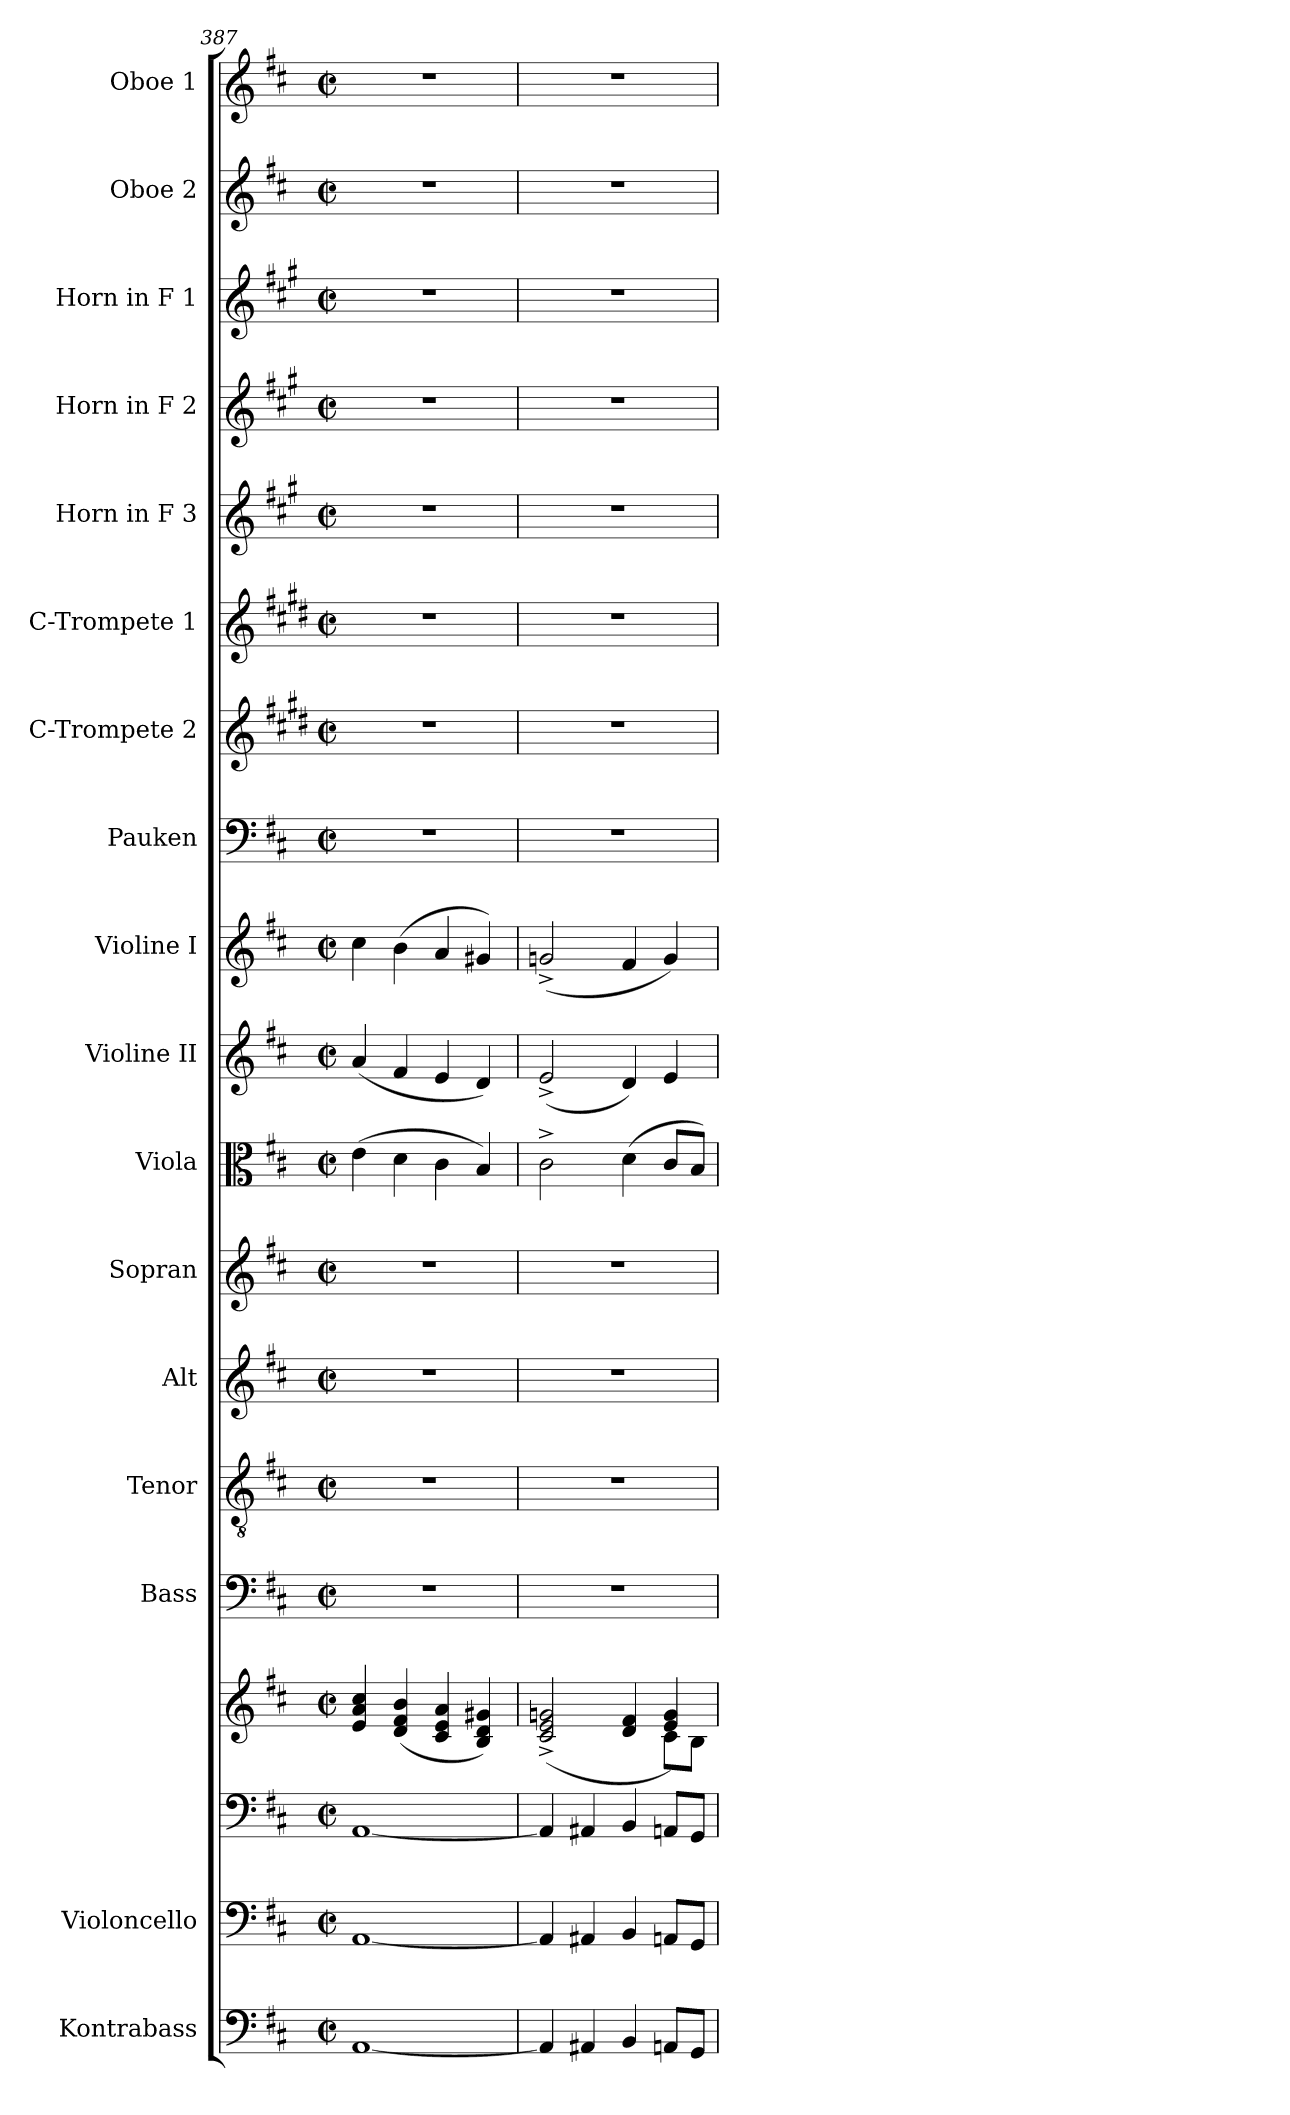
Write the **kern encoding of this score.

**kern	**kern	**kern	**kern	**kern	**kern	**kern	**kern	**kern	**kern	**kern	**kern	**kern	**kern	**kern	**kern	**kern	**kern	**kern
*part18	*part17	*part16	*part16	*part15	*part14	*part13	*part12	*part11	*part10	*part9	*part8	*part7	*part6	*part5	*part4	*part3	*part2	*part1
*staff19	*staff18	*staff17	*staff16	*staff15	*staff14	*staff13	*staff12	*staff11	*staff10	*staff9	*staff8	*staff7	*staff6	*staff5	*staff4	*staff3	*staff2	*staff1
*I"Kontrabass	*I"Violoncello	*	*	*I"Bass	*I"Tenor	*I"Alt	*I"Sopran	*I"Viola	*I"Violine II	*I"Violine I	*I"Pauken	*I"C-Trompete 2	*I"C-Trompete 1	*I"Horn in F 3	*I"Horn in F 2	*I"Horn in F 1	*I"Oboe 2	*I"Oboe 1
*I'Kb.	*I'Vc.	*	*	*I'B.	*I'T.	*I'A.	*I'S.	*I'Vla.	*I'Vl. II	*I'Vl. I	*I'Pk.	*I'C Trp. 2	*I'C Trp. 1	*	*	*	*I'Ob. 2	*I'Ob. 1
*clefF4	*clefF4	*clefF4	*clefG2	*clefF4	*clefGv2	*clefG2	*clefG2	*clefC3	*clefG2	*clefG2	*clefF4	*clefG2	*clefG2	*clefG2	*clefG2	*clefG2	*clefG2	*clefG2
*ITrd7c12	*	*	*	*	*	*	*	*	*	*	*	*ITrd1c2	*ITrd1c2	*ITrd4c7	*ITrd4c7	*ITrd4c7	*	*
*k[f#c#]	*k[f#c#]	*k[f#c#]	*k[f#c#]	*k[f#c#]	*k[f#c#]	*k[f#c#]	*k[f#c#]	*k[f#c#]	*k[f#c#]	*k[f#c#]	*k[f#c#]	*k[f#c#]	*k[f#c#]	*k[f#c#]	*k[f#c#]	*k[f#c#]	*k[f#c#]	*k[f#c#]
*D:	*D:	*D:	*D:	*D:	*D:	*D:	*D:	*D:	*D:	*D:	*D:	*D:	*D:	*D:	*D:	*D:	*D:	*D:
*M2/2	*M2/2	*M2/2	*M2/2	*M2/2	*M2/2	*M2/2	*M2/2	*M2/2	*M2/2	*M2/2	*M2/2	*M2/2	*M2/2	*M2/2	*M2/2	*M2/2	*M2/2	*M2/2
*met(c|)	*met(c|)	*met(c|)	*met(c|)	*met(c|)	*met(c|)	*met(c|)	*met(c|)	*met(c|)	*met(c|)	*met(c|)	*met(c|)	*met(c|)	*met(c|)	*met(c|)	*met(c|)	*met(c|)	*met(c|)	*met(c|)
=387	=387	=387	=387	=387	=387	=387	=387	=387	=387	=387	=387	=387	=387	=387	=387	=387	=387	=387
[1AAA	[1AA	[1AA	4e/ 4a/ 4cc#/	1r	1r	1r	1r	(>4e\	(<4a/	4cc#\	1r	1r	1r	1r	1r	1r	1r	1r
.	.	.	(<4d/ 4f#/ 4b/	.	.	.	.	4d\	4f#/	(>4b\	.	.	.	.	.	.	.	.
.	.	.	4c#/ 4e/ 4a/	.	.	.	.	4c#\	4e/	4a/	.	.	.	.	.	.	.	.
.	.	.	4B/ 4d/ 4g#X/)	.	.	.	.	4B/)	4d/)	4g#X/)	.	.	.	.	.	.	.	.
=388	=388	=388	=388	=388	=388	=388	=388	=388	=388	=388	=388	=388	=388	=388	=388	=388	=388	=388
*	*	*	*^	*	*	*	*	*	*	*	*	*	*	*	*	*	*	*
4AAA/]	4AA/]	4AA/]	(2c#/^< 2e/^< 2gn/^<	2.ryy	1r	1r	1r	1r	2c#^>\	(<2e^</	(<2gn^</	1r	1r	1r	1r	1r	1r	1r	1r
4AAA#X/	4AA#X/	4AA#X/	.	.	.	.	.	.	.	.	.	.	.	.	.	.	.	.	.
4BBB/	4BB/	4BB/	4d/ 4f#/	.	.	.	.	.	(>4d\	4d/)	4f#/	.	.	.	.	.	.	.	.
8AAAn/L	8AAn/L	8AAn/L	4e/ 4g/)	8c#\L	.	.	.	.	8c#/L	4e/	4g/)	.	.	.	.	.	.	.	.
8GGG/J	8GG/J	8GG/J	.	8B\J	.	.	.	.	8B/J)	.	.	.	.	.	.	.	.	.	.
*	*	*	*v	*v	*	*	*	*	*	*	*	*	*	*	*	*	*	*	*
=	=	=	=	=	=	=	=	=	=	=	=	=	=	=	=	=	=	=
*-	*-	*-	*-	*-	*-	*-	*-	*-	*-	*-	*-	*-	*-	*-	*-	*-	*-	*-
